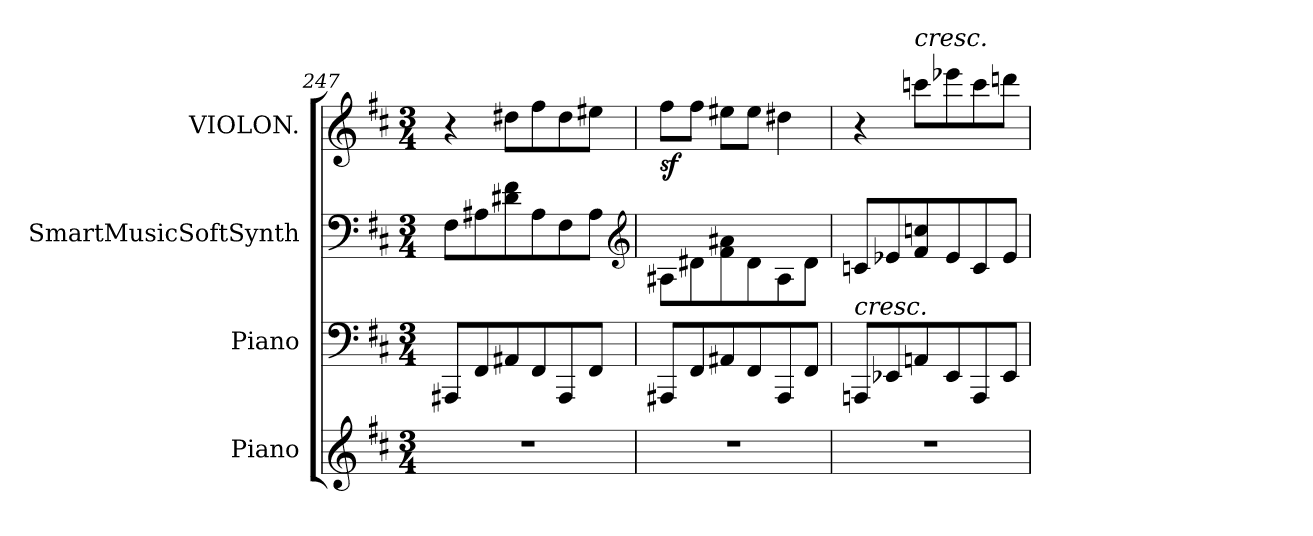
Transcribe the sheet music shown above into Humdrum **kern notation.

**kern	**kern	**kern	**kern	**dynam
*part4	*part3	*part2	*part1	*part1
*staff4	*staff3	*staff2	*staff1	*staff1
*I"Piano	*I"Piano	*I"SmartMusicSoftSynth	*I"VIOLON.	*
*I'P.	*	*	*	*
!!LO:LB:g=z
*clefG2	*clefF4	*clefF4	*clefG2	*
*k[f#c#]	*k[f#c#]	*k[f#c#]	*k[f#c#]	*
*M3/4	*M3/4	*M3/4	*M3/4	*
=247	=247	=247	=247	=247
2.r	8AAA#X/L	8F#\L	4r	.
.	8FF#/	8A#X\	.	.
.	8AA#X/	8d#X\ 8f#\	8dd#X\L	.
.	8FF#/	8A#\	8ff#\	.
.	8AAA#/	8F#\	8dd#\	.
.	8FF#/J	8A#\J	8ee#X\J	.
*	*	*clefG2	*	*
=248	=248	=248	=248	=248
2.r	8AAA#X/L	8A#X\L	8ff#\L	sf
.	8FF#/	8d#X\	8ff#\J	.
.	8AA#X/	8f#\ 8a#X\	8ee#X\L	.
.	8FF#/	8d#\	8ee#\J	.
.	8AAA#/	8A#\	4dd#X\	.
.	8FF#/J	8d#\J	.	.
=249	=249	=249	=249	=249
!	!LO:TX:i:t=cresc.	!	!	!
2.r	8AAAn/L	8cn/L	4r	.
.	8EE-X/	8e-X/	.	.
!	!	!	!LO:TX:i:t=cresc.	!
.	8AAn/	8f#/ 8ccn/	8cccn\L	.
.	8EE-/	8e-/	8eee-X\	.
.	8AAA/	8c/	8ccc\	.
.	8EE-/J	8e-/J	8dddn\J	.
=	=	=	=	=
*-	*-	*-	*-	*-
